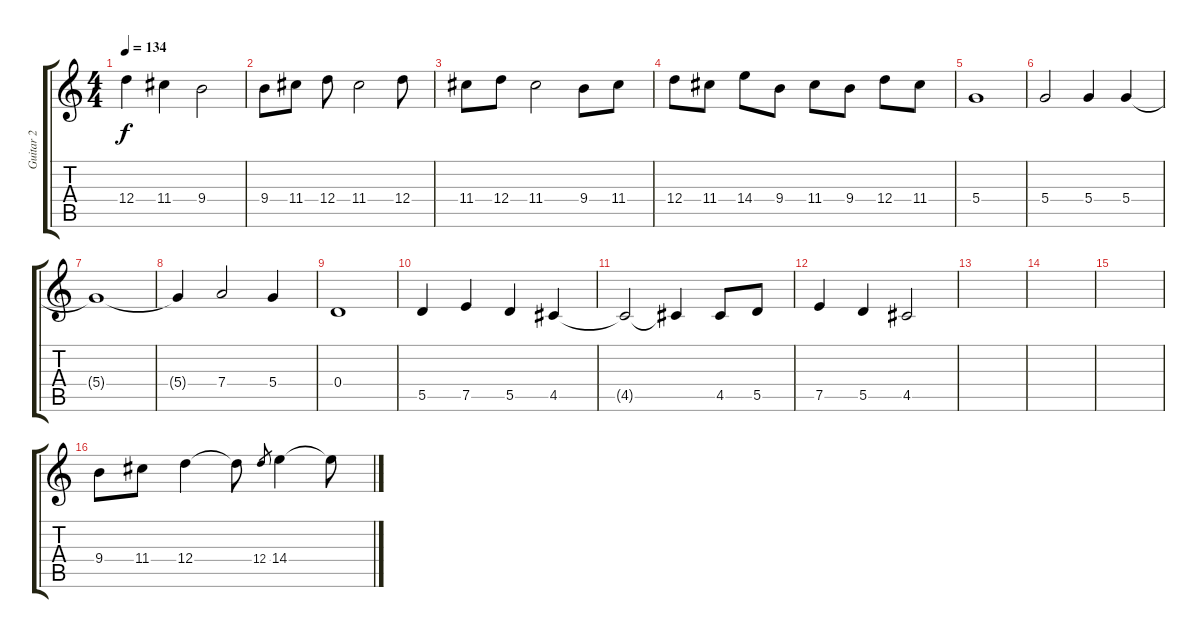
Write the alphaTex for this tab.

\track ("Guitar 2" "Guitar 2") {instrument electricguitarjazz}
\staff {score tabs}
\tuning (E4 B3 G3 D3 A2 E2) {hide}
\ts (4 4)
\tempo 134
\clef g2
\ks c
12.4.4{dy f} 11.4.4 9.4.2 |
9.4.8 11.4.8 12.4.8 11.4.2 12.4.8 |
11.4.8 12.4.8 11.4.2 9.4.8 11.4.8 |
12.4.8 11.4.8 14.4.8 9.4.8 11.4.8 9.4.8 12.4.8 11.4.8 |
5.4.1 |
5.4.2 5.4.4 5.4.4 |
5.4{t}.1 |
5.4{t}.4 7.4.2 5.4.4 |
0.4.1 |
5.5.4 7.5.4 5.5.4 4.5.4 |
4.5{t}.2 4.5{t}.4 4.5.8 5.5.8 |
7.5.4 5.5.4 4.5.2 |
|
|
|
9.4.8 11.4.8 12.4.4 12.4{t}.8 12.4.8{gr} 14.4.4 14.4{t}.8
